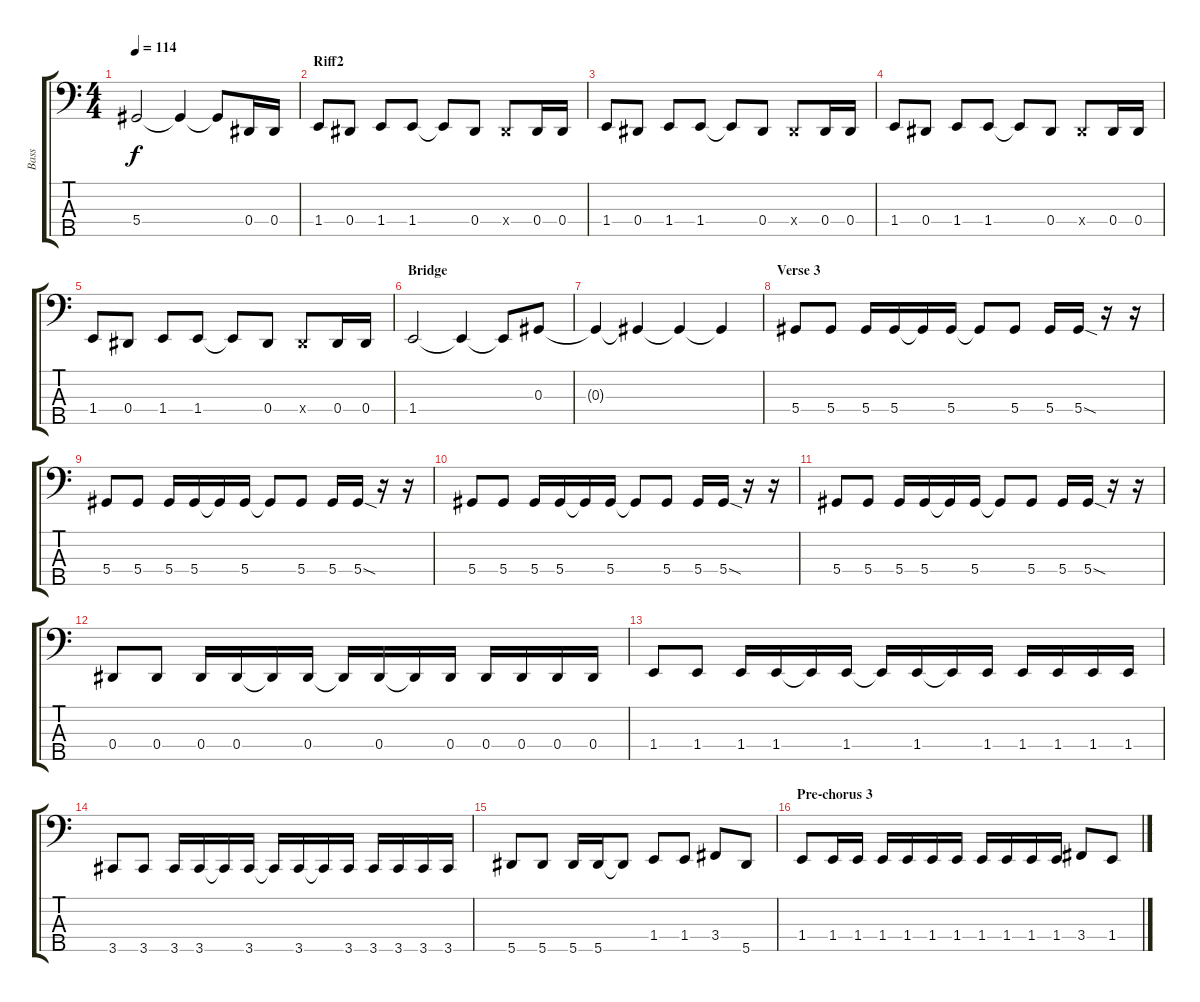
\track ("Bass" "Bass") {instrument electricbassfinger}
\staff {score tabs}
\tuning (Gb2 Db2 Ab1 Eb1 Bb0) {hide}
\ts (4 4)
\tempo 114
\clef f4
\ks c
5.4{t}.2{dy f} 5.4{t}.4 5.4{t}.8 0.4.16 0.4.16 |
\section ("" "Riff2")
1.4.8 0.4.8 1.4.8 1.4.8 1.4{t}.8 0.4.8 0.4{x}.8 0.4.16 0.4.16 |
1.4.8 0.4.8 1.4.8 1.4.8 1.4{t}.8 0.4.8 0.4{x}.8 0.4.16 0.4.16 |
1.4.8 0.4.8 1.4.8 1.4.8 1.4{t}.8 0.4.8 0.4{x}.8 0.4.16 0.4.16 |
1.4.8 0.4.8 1.4.8 1.4.8 1.4{t}.8 0.4.8 0.4{x}.8 0.4.16 0.4.16 |
\section ("" "Bridge")
1.4.2 1.4{t}.4 1.4{t}.8 0.3.8 |
0.3{t}.4 0.3{t}.4 0.3{t}.4 0.3{t}.4 |
\section ("" "Verse 3")
5.4.8 5.4.8 5.4.16 5.4.16 5.4{t}.16 5.4.16 5.4{t}.8 5.4.8 5.4.16 5.4{sod}.16 r.16 r.16 |
5.4.8 5.4.8 5.4.16 5.4.16 5.4{t}.16 5.4.16 5.4{t}.8 5.4.8 5.4.16 5.4{sod}.16 r.16 r.16 |
5.4.8 5.4.8 5.4.16 5.4.16 5.4{t}.16 5.4.16 5.4{t}.8 5.4.8 5.4.16 5.4{sod}.16 r.16 r.16 |
5.4.8 5.4.8 5.4.16 5.4.16 5.4{t}.16 5.4.16 5.4{t}.8 5.4.8 5.4.16 5.4{sod}.16 r.16 r.16 |
0.4.8 0.4.8 0.4.16 0.4.16 0.4{t}.16 0.4.16 0.4{t}.16 0.4.16 0.4{t}.16 0.4.16 0.4.16 0.4.16 0.4.16 0.4.16 |
1.4.8 1.4.8 1.4.16 1.4.16 1.4{t}.16 1.4.16 1.4{t}.16 1.4.16 1.4{t}.16 1.4.16 1.4.16 1.4.16 1.4.16 1.4.16 |
3.5.8 3.5.8 3.5.16 3.5.16 3.5{t}.16 3.5.16 3.5{t}.16 3.5.16 3.5{t}.16 3.5.16 3.5.16 3.5.16 3.5.16 3.5.16 |
5.5.8 5.5.8 5.5.16 5.5.16 5.5{t}.8 1.4.8 1.4.8 3.4.8 5.5.8 |
\section ("" "Pre-chorus 3")
1.4.8 1.4.16 1.4.16 1.4.16 1.4.16 1.4.16 1.4.16 1.4.16 1.4.16 1.4.16 1.4.16 3.4.8 1.4.8
